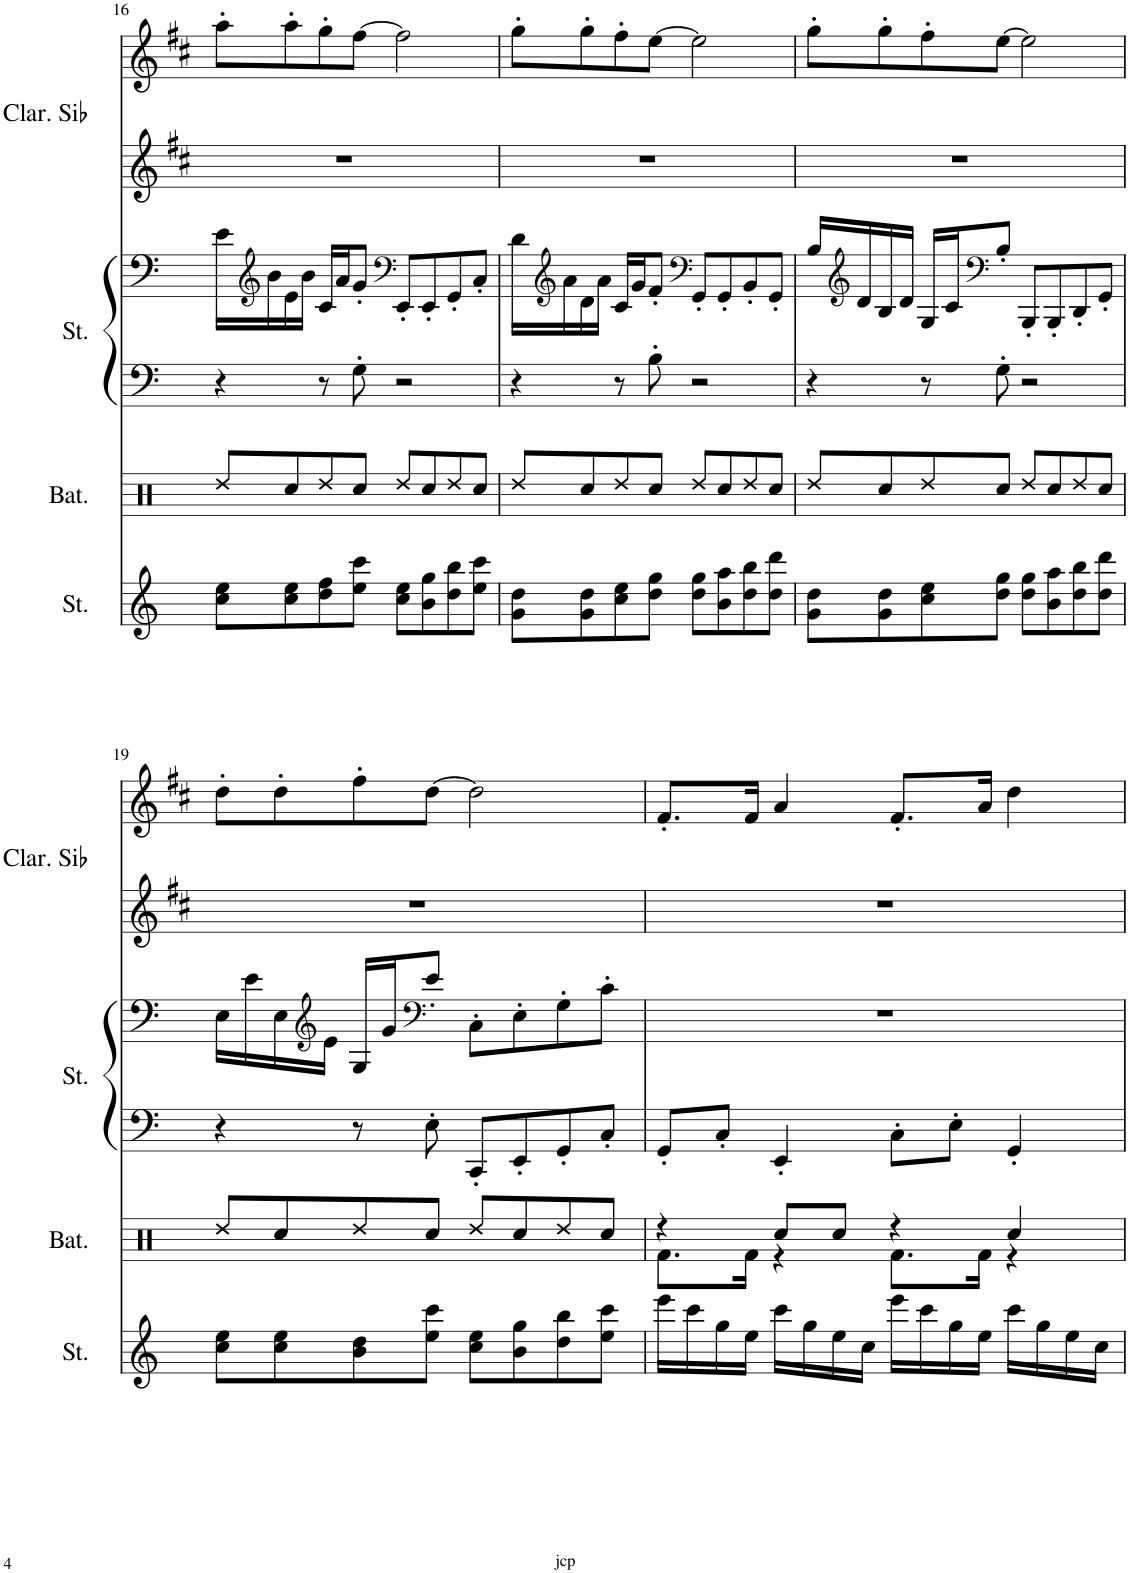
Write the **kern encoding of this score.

**kern	**kern	**kern	**kern	**kern	**kern
*part4	*part3	*part2	*part2	*part1	*part1
*staff6	*staff5	*staff4	*staff3	*staff2	*staff1
*I"Cordes	*I"Batterie	*I"Cordes	*	*I"Clarinette en Sib	*
*	*I'Bat.	*	*	*I'Clar. Sib	*
!!LO:PB:g=z
*clefG2	*clefX	*clefF4	*clefF4	*clefG2	*clefG2
*	*	*	*	*Trd1c2	*Trd1c2
*k[]	*k[]	*k[]	*k[]	*k[f#c#]	*k[f#c#]
*M4/4	*M4/4	*M4/4	*M4/4	*M4/4	*M4/4
=16	=16	=16	=16	=16	=16
8cc\ 8ee\L	8Rdd/L	4r	16e\LL	1r	8aa'\L
*	*	*	*clefG2	*	*
.	.	.	16b\	.	.
8cc\ 8ee\	8Rcc/	.	16e\	.	8aa'\
.	.	.	16b\JJ	.	.
8dd\ 8ff\	8Rdd/	8r	16c/LL	.	8gg'\
.	.	.	16a/J	.	.
8ee\ 8ccc\J	8Rcc/J	8G'\	8g'/J	.	[8ff#\J
*	*	*	*clefF4	*	*
8cc\ 8ee\L	8Rdd/L	2r	8EE'/L	.	2ff#\]
8b\ 8gg\	8Rcc/	.	8EE'/	.	.
8dd\ 8bb\	8Rdd/	.	8GG'/	.	.
8ee\ 8ccc\J	8Rcc/J	.	8C'/J	.	.
=17	=17	=17	=17	=17	=17
8g\ 8dd\L	8Rdd/L	4r	16d\LL	1r	8gg'\L
*	*	*	*clefG2	*	*
.	.	.	16a\	.	.
8g\ 8dd\	8Rcc/	.	16d\	.	8gg'\
.	.	.	16a\JJ	.	.
8cc\ 8ee\	8Rdd/	8r	16c/LL	.	8ff#'\
.	.	.	16g/J	.	.
8dd\ 8gg\J	8Rcc/J	8B'\	8f'/J	.	[8ee\J
*	*	*	*clefF4	*	*
8dd\ 8gg\L	8Rdd/L	2r	8GG'/L	.	2ee\]
8b\ 8aa\	8Rcc/	.	8GG'/	.	.
8dd\ 8bb\	8Rdd/	.	8BB'/	.	.
8dd\ 8ddd\J	8Rcc/J	.	8GG'/J	.	.
=18	=18	=18	=18	=18	=18
8g\ 8dd\L	8Rdd/L	4r	16B/LL	1r	8gg'\L
*	*	*	*clefG2	*	*
.	.	.	16d/	.	.
8g\ 8dd\	8Rcc/	.	16B/	.	8gg'\
.	.	.	16d/JJ	.	.
8cc\ 8ee\	8Rdd/	8r	16G/LL	.	8ff#'\
.	.	.	16c/J	.	.
*	*	*	*clefF4	*	*
8dd\ 8gg\J	8Rcc/J	8G'\	8B'/J	.	[8ee\J
8dd\ 8gg\L	8Rdd/L	2r	8BBB'/L	.	2ee\]
8b\ 8aa\	8Rcc/	.	8BBB'/	.	.
8dd\ 8bb\	8Rdd/	.	8DD'/	.	.
8dd\ 8ddd\J	8Rcc/J	.	8GG'/J	.	.
!!LO:LB:g=z
=19	=19	=19	=19	=19	=19
8cc\ 8ee\L	8Rdd/L	4r	16E\LL	1r	8dd'\L
.	.	.	16e\	.	.
8cc\ 8ee\	8Rcc/	.	16E\	.	8dd'\
*	*	*	*clefG2	*	*
.	.	.	16e\JJ	.	.
8b\ 8dd\	8Rdd/	8r	16G/LL	.	8ff#'\
.	.	.	16g/J	.	.
*	*	*	*clefF4	*	*
8ee\ 8ccc\J	8Rcc/J	8E'\	8e'/J	.	[8dd\J
8cc\ 8ee\L	8Rdd/L	8CC'/L	8C'\L	.	2dd\]
8b\ 8gg\	8Rcc/	8EE'/	8E'\	.	.
8dd\ 8bb\	8Rdd/	8GG'/	8G'\	.	.
8ee\ 8ccc\J	8Rcc/J	8C'/J	8c'\J	.	.
=20	=20	=20	=20	=20	=20
*	*^	*	*	*	*
16eee\LL	4r	8.Rf\L	8GG'/L	1r	1r	8.f#'/L
16ccc\	.	.	.	.	.	.
16gg\	.	.	8C'/J	.	.	.
16ee\JJ	.	16Rf\Jk	.	.	.	16f#/Jk
16ccc\LL	8Rcc/L	4r	4EE'/	.	.	4a/
16gg\	.	.	.	.	.	.
16ee\	8Rcc/J	.	.	.	.	.
16cc\JJ	.	.	.	.	.	.
16eee\LL	4r	8.Rf\L	8C'\L	.	.	8.f#'/L
16ccc\	.	.	.	.	.	.
16gg\	.	.	8E'\J	.	.	.
16ee\JJ	.	16Rf\Jk	.	.	.	16a/Jk
16ccc\LL	4Rcc/	4r	4GG'/	.	.	4dd\
16gg\	.	.	.	.	.	.
16ee\	.	.	.	.	.	.
16cc\JJ	.	.	.	.	.	.
*	*v	*v	*	*	*	*
=	=	=	=	=	=
*-	*-	*-	*-	*-	*-
